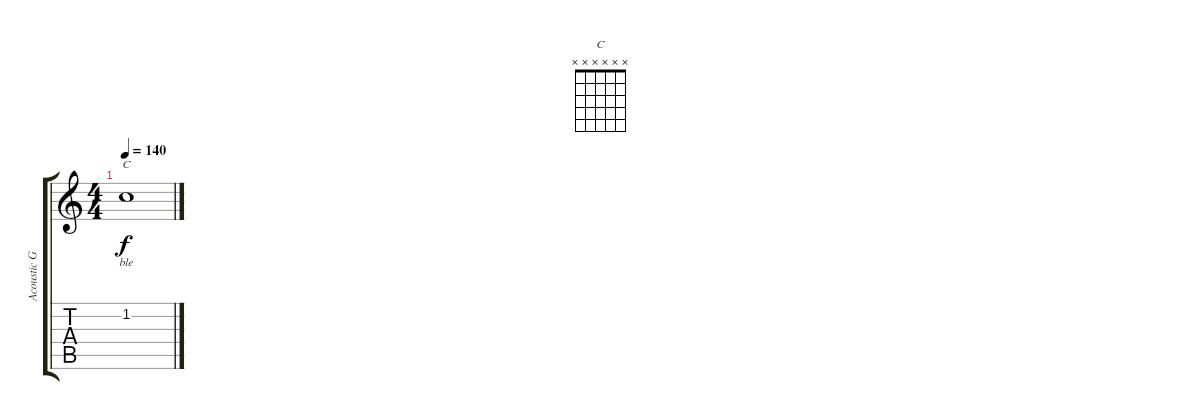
\track ("Acoustic Guitar (nylon)" "Acoustic G") {instrument acousticguitarnylon}
\staff {score tabs}
\tuning (E4 B3 G3 D3 A2 E2) {hide}
\chord ("C" x x x x x x)
\ts (4 4)
\tempo 140
\clef g2
\ks c
1.2.1{ch "C" lyrics (0 "ble") lyrics (1 "") lyrics (2 "") lyrics (3 "") lyrics (4 "") dy f}
